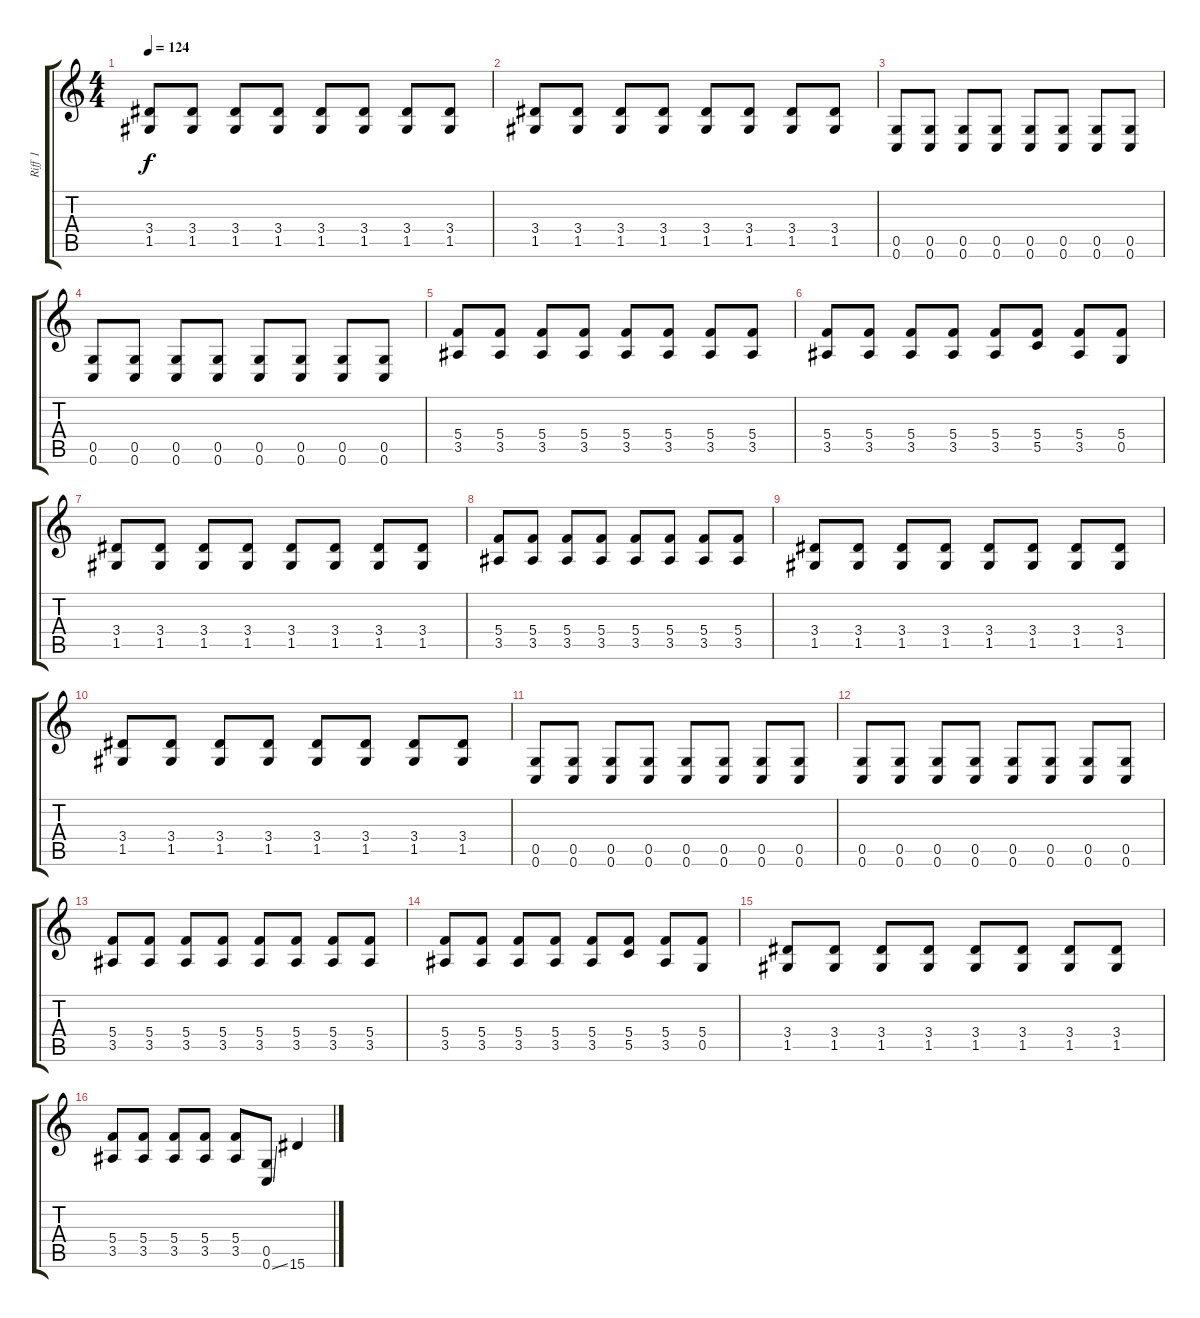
\track ("Riff 1" "Riff 1") {instrument distortionguitar}
\staff {score tabs}
\tuning (D4 A3 F3 C3 G2 C2) {hide}
\ts (4 4)
\tempo 124
\clef g2
\ks c
(3.4 1.5).8{dy f} (3.4 1.5).8 (3.4 1.5).8 (3.4 1.5).8 (3.4 1.5).8 (3.4 1.5).8 (3.4 1.5).8 (3.4 1.5).8 |
(3.4 1.5).8 (3.4 1.5).8 (3.4 1.5).8 (3.4 1.5).8 (3.4 1.5).8 (3.4 1.5).8 (3.4 1.5).8 (3.4 1.5).8 |
(0.5 0.6).8 (0.5 0.6).8 (0.5 0.6).8 (0.5 0.6).8 (0.5 0.6).8 (0.5 0.6).8 (0.5 0.6).8 (0.5 0.6).8 |
(0.5 0.6).8 (0.5 0.6).8 (0.5 0.6).8 (0.5 0.6).8 (0.5 0.6).8 (0.5 0.6).8 (0.5 0.6).8 (0.5 0.6).8 |
(5.4 3.5).8 (5.4 3.5).8 (5.4 3.5).8 (5.4 3.5).8 (5.4 3.5).8 (5.4 3.5).8 (5.4 3.5).8 (5.4 3.5).8 |
(5.4 3.5).8 (5.4 3.5).8 (5.4 3.5).8 (5.4 3.5).8 (5.4 3.5).8 (5.4 5.5).8 (5.4 3.5).8 (5.4 0.5).8 |
(3.4 1.5).8 (3.4 1.5).8 (3.4 1.5).8 (3.4 1.5).8 (3.4 1.5).8 (3.4 1.5).8 (3.4 1.5).8 (3.4 1.5).8 |
(5.4 3.5).8 (5.4 3.5).8 (5.4 3.5).8 (5.4 3.5).8 (5.4 3.5).8 (5.4 3.5).8 (5.4 3.5).8 (5.4 3.5).8 |
(3.4 1.5).8 (3.4 1.5).8 (3.4 1.5).8 (3.4 1.5).8 (3.4 1.5).8 (3.4 1.5).8 (3.4 1.5).8 (3.4 1.5).8 |
(3.4 1.5).8 (3.4 1.5).8 (3.4 1.5).8 (3.4 1.5).8 (3.4 1.5).8 (3.4 1.5).8 (3.4 1.5).8 (3.4 1.5).8 |
(0.5 0.6).8 (0.5 0.6).8 (0.5 0.6).8 (0.5 0.6).8 (0.5 0.6).8 (0.5 0.6).8 (0.5 0.6).8 (0.5 0.6).8 |
(0.5 0.6).8 (0.5 0.6).8 (0.5 0.6).8 (0.5 0.6).8 (0.5 0.6).8 (0.5 0.6).8 (0.5 0.6).8 (0.5 0.6).8 |
(5.4 3.5).8 (5.4 3.5).8 (5.4 3.5).8 (5.4 3.5).8 (5.4 3.5).8 (5.4 3.5).8 (5.4 3.5).8 (5.4 3.5).8 |
(5.4 3.5).8 (5.4 3.5).8 (5.4 3.5).8 (5.4 3.5).8 (5.4 3.5).8 (5.4 5.5).8 (5.4 3.5).8 (5.4 0.5).8 |
(3.4 1.5).8 (3.4 1.5).8 (3.4 1.5).8 (3.4 1.5).8 (3.4 1.5).8 (3.4 1.5).8 (3.4 1.5).8 (3.4 1.5).8 |
(5.4 3.5).8 (5.4 3.5).8 (5.4 3.5).8 (5.4 3.5).8 (5.4 3.5).8 (0.5 0.6{ss}).8 15.6{ss}.4
